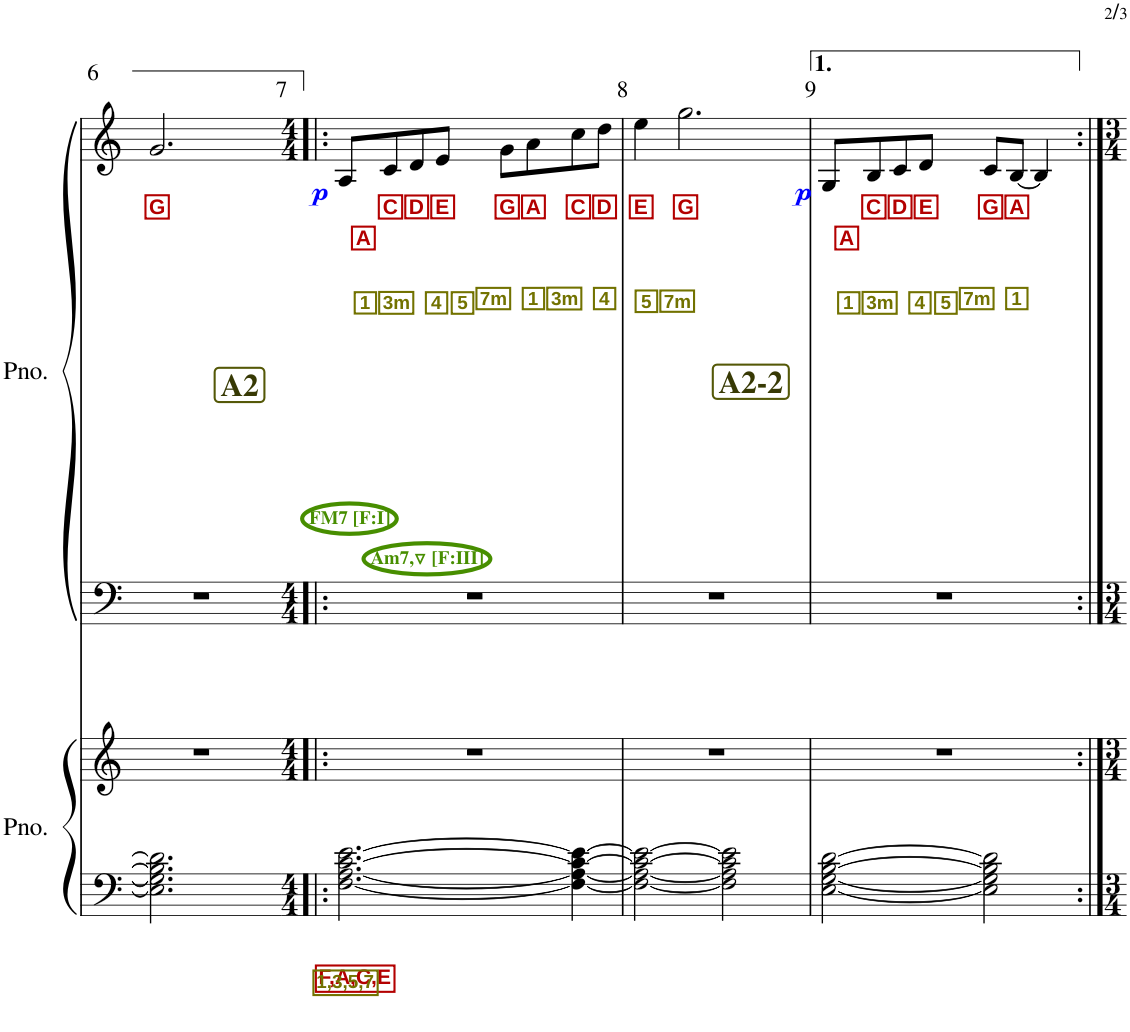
**kern	**text	**text	**text	**kern	**kern	**kern	**text	**text	**text	**dynam
*part2	*part2	*part2	*part2	*part2	*part1	*part1	*part1	*part1	*part1	*part1
*staff4	*staff4	*staff4	*staff4	*staff3	*staff2	*staff1	*staff1	*staff1	*staff1	*staff1/2
*I"ピアノ	*	*	*	*	*I"ピアノ	*	*	*	*	*
!!LO:PB:g=z
*clefF4	*	*	*	*clefG2	*clefF4	*clefG2	*	*	*	*
*k[]	*	*	*	*k[]	*k[]	*k[]	*	*	*	*
*M3/4	*	*	*	*M3/4	*M3/4	*M3/4	*	*	*	*
=6	=6	=6	=6	=6	=6	=6	=6	=6	=6	=6
!	!	!	!	!	!	!	!	!LO:LY:b:color=#B30000	!	!
2.E\] 2.G\] 2.B\] 2.d\]	.	.	.	2.r	2.r	2.g/	.	G	.	.
!!LO:REH:place=s1:b:B:cj:color=#373904:fs=15:t=A2
=7!|:	=7!|:	=7!|:	=7!|:	=7!|:	=7!|:	=7!|:	=7!|:	=7!|:	=7!|:	=7!|:
*M4/4	*	*	*	*M4/4	*M4/4	*M4/4	*	*	*	*
!	!	!	!	!	!	!LO:TX:b:B:color=#478E00:t=FM7 [F&colon;I]	!	!	!	!
!	!	!	!	!	!	!LO:TX:b:B:color=#478E00:t=Am7,▽ [F&colon;III]	!	!	!	!
!	!	!LO:LY:b:color=#B30000	!LO:LY:b:color=#727200	!	!	!	!	!LO:LY:b:color=#B30000	!LO:LY:b:color=#727200	!LO:DY:b
[2.F\ [2.A\ [2.c\ [2.e\	.	F,A,C,E	1,3,5,7	1r	1r	8A/L	.	A	1	p
!	!	!	!	!	!	!	!	!LO:LY:b:color=#B30000	!LO:LY:b:color=#727200	!
.	.	.	.	.	.	8c/	.	C	3m	.
!	!	!	!	!	!	!	!	!LO:LY:b:color=#B30000	!LO:LY:b:color=#727200	!
.	.	.	.	.	.	8d/	.	D	4	.
!	!	!	!	!	!	!	!	!LO:LY:b:color=#B30000	!LO:LY:b:color=#727200	!
.	.	.	.	.	.	8e/J	.	E	5	.
!	!	!	!	!	!	!	!	!LO:LY:b:color=#B30000	!LO:LY:b:color=#727200	!
.	.	.	.	.	.	8g\L	.	G	7m	.
!	!	!	!	!	!	!	!	!LO:LY:b:color=#B30000	!LO:LY:b:color=#727200	!
.	.	.	.	.	.	8a\	.	A	1	.
!	!	!	!	!	!	!	!	!LO:LY:b:color=#B30000	!LO:LY:b:color=#727200	!
4F\_ 4A\_ 4c\_ 4e\_	.	.	.	.	.	8cc\	.	C	3m	.
!	!	!	!	!	!	!	!	!LO:LY:b:color=#B30000	!LO:LY:b:color=#727200	!
.	.	.	.	.	.	8dd\J	.	D	4	.
=8	=8	=8	=8	=8	=8	=8	=8	=8	=8	=8
!	!	!	!	!	!	!	!	!LO:LY:b:color=#B30000	!LO:LY:b:color=#727200	!
2F\_ 2A\_ 2c\_ 2e\_	.	.	.	1r	1r	4ee\	.	E	5	.
!	!	!	!	!	!	!	!	!LO:LY:b:color=#B30000	!LO:LY:b:color=#727200	!
.	.	.	.	.	.	2.gg\	.	G	7m	.
2F\] 2A\] 2c\] 2e\]	.	.	.	.	.	.	.	.	.	.
!!LO:REH:place=s1:b:B:cj:color=#373904:fs=15:t=A2-2
=9	=9	=9	=9	=9	=9	=9	=9	=9	=9	=9
!	!	!	!	!	!	!	!	!LO:LY:b:color=#B30000	!LO:LY:b:color=#727200	!LO:DY:b
[2E\ [2G\ [2B\ [2d\	.	.	.	1r	1r	8G/L	.	A	1	p
!	!	!	!	!	!	!	!	!LO:LY:b:color=#B30000	!LO:LY:b:color=#727200	!
.	.	.	.	.	.	8B/	.	C	3m	.
!	!	!	!	!	!	!	!	!LO:LY:b:color=#B30000	!LO:LY:b:color=#727200	!
.	.	.	.	.	.	8c/	.	D	4	.
!	!	!	!	!	!	!	!	!LO:LY:b:color=#B30000	!LO:LY:b:color=#727200	!
.	.	.	.	.	.	8d/J	.	E	5	.
!	!	!	!	!	!	!	!	!LO:LY:b:color=#B30000	!LO:LY:b:color=#727200	!
2E\] 2G\] 2B\] 2d\]	.	.	.	.	.	8c/L	.	G	7m	.
!	!	!	!	!	!	!	!	!LO:LY:b:color=#B30000	!LO:LY:b:color=#727200	!
.	.	.	.	.	.	[8B/J	.	A	1	.
.	.	.	.	.	.	4B/]	.	.	.	.
=:|!	=:|!	=:|!	=:|!	=:|!	=:|!	=:|!	=:|!	=:|!	=:|!	=:|!
*-	*-	*-	*-	*-	*-	*-	*-	*-	*-	*-
